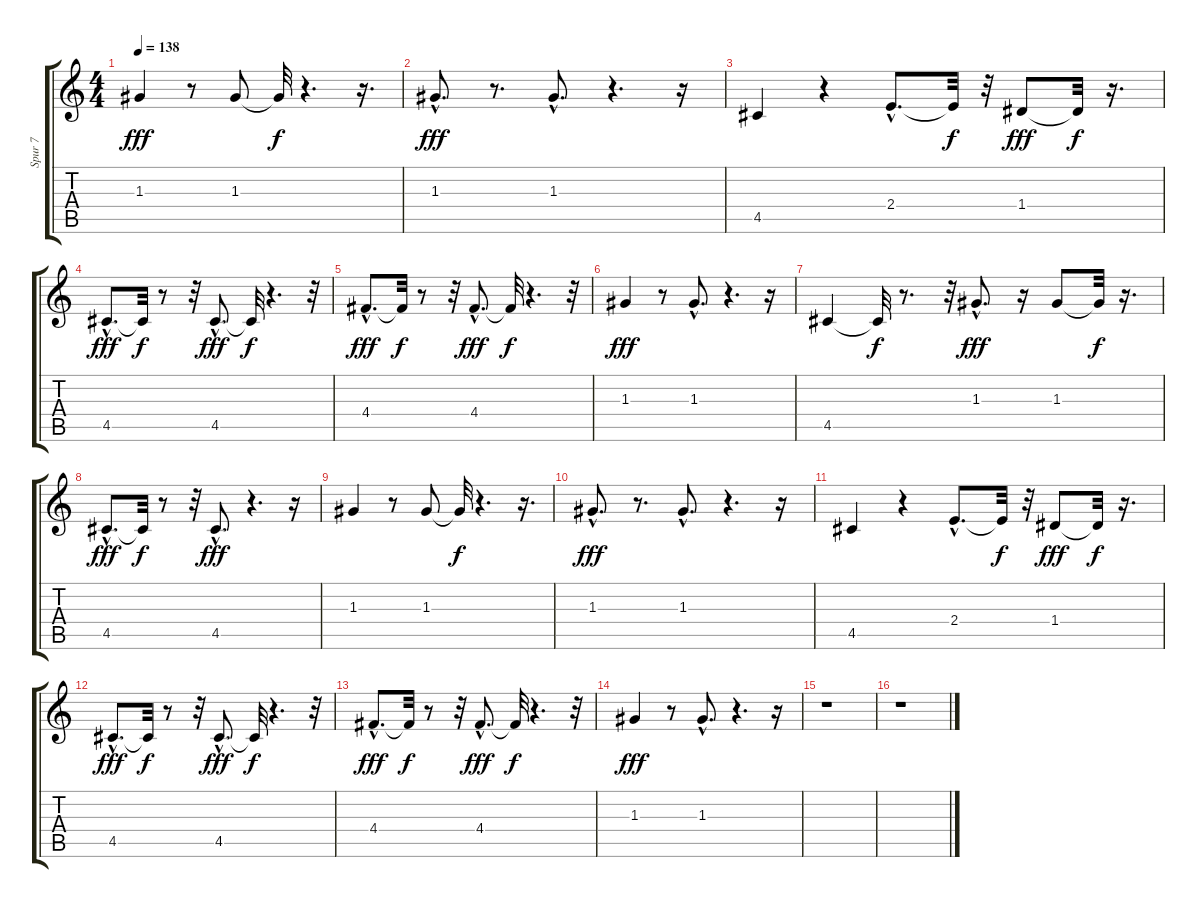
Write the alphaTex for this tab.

\track ("Spur 7" "Spur 7") {instrument distortionguitar}
\staff {score tabs}
\tuning (E4 B3 G3 D3 A2 E2) {hide}
\ts (4 4)
\tempo 138
\clef g2
\ks c
1.3.4{dy fff} r.8 1.3.8 1.3{t}.32{dy f} r.4{d} r.16{d} |
1.3{hac}.8{d dy fff} r.8{d} 1.3{hac}.8{d} r.4{d} r.16 |
4.5.4 r.4 2.4{hac}.8{d} 2.4{t}.32{dy f} r.32 1.4.8{dy fff} 1.4{t}.32{dy f} r.16{d} |
4.5{hac}.8{d dy fff} 4.5{t}.32{dy f} r.8 r.32 4.5{hac}.8{d dy fff} 4.5{t}.32{dy f} r.4{d} r.32 |
4.4{hac}.8{d dy fff} 4.4{t}.32{dy f} r.8 r.32 4.4{hac}.8{d dy fff} 4.4{t}.32{dy f} r.4{d} r.32 |
1.3.4{dy fff} r.8 1.3{hac}.8{d} r.4{d} r.16 |
4.5.4 4.5{t}.32{dy f} r.8{d} r.32 1.3{hac}.8{d dy fff} r.16 1.3.8 1.3{t}.32{dy f} r.16{d} |
4.5{hac}.8{d dy fff} 4.5{t}.32{dy f} r.8 r.32 4.5{hac}.8{d dy fff} r.4{d} r.16 |
1.3.4 r.8 1.3.8 1.3{t}.32{dy f} r.4{d} r.16{d} |
1.3{hac}.8{d dy fff} r.8{d} 1.3{hac}.8{d} r.4{d} r.16 |
4.5.4 r.4 2.4{hac}.8{d} 2.4{t}.32{dy f} r.32 1.4.8{dy fff} 1.4{t}.32{dy f} r.16{d} |
4.5{hac}.8{d dy fff} 4.5{t}.32{dy f} r.8 r.32 4.5{hac}.8{d dy fff} 4.5{t}.32{dy f} r.4{d} r.32 |
4.4{hac}.8{d dy fff} 4.4{t}.32{dy f} r.8 r.32 4.4{hac}.8{d dy fff} 4.4{t}.32{dy f} r.4{d} r.32 |
1.3.4{dy fff} r.8 1.3{hac}.8{d} r.4{d} r.16 |
r.1 |
r.1
